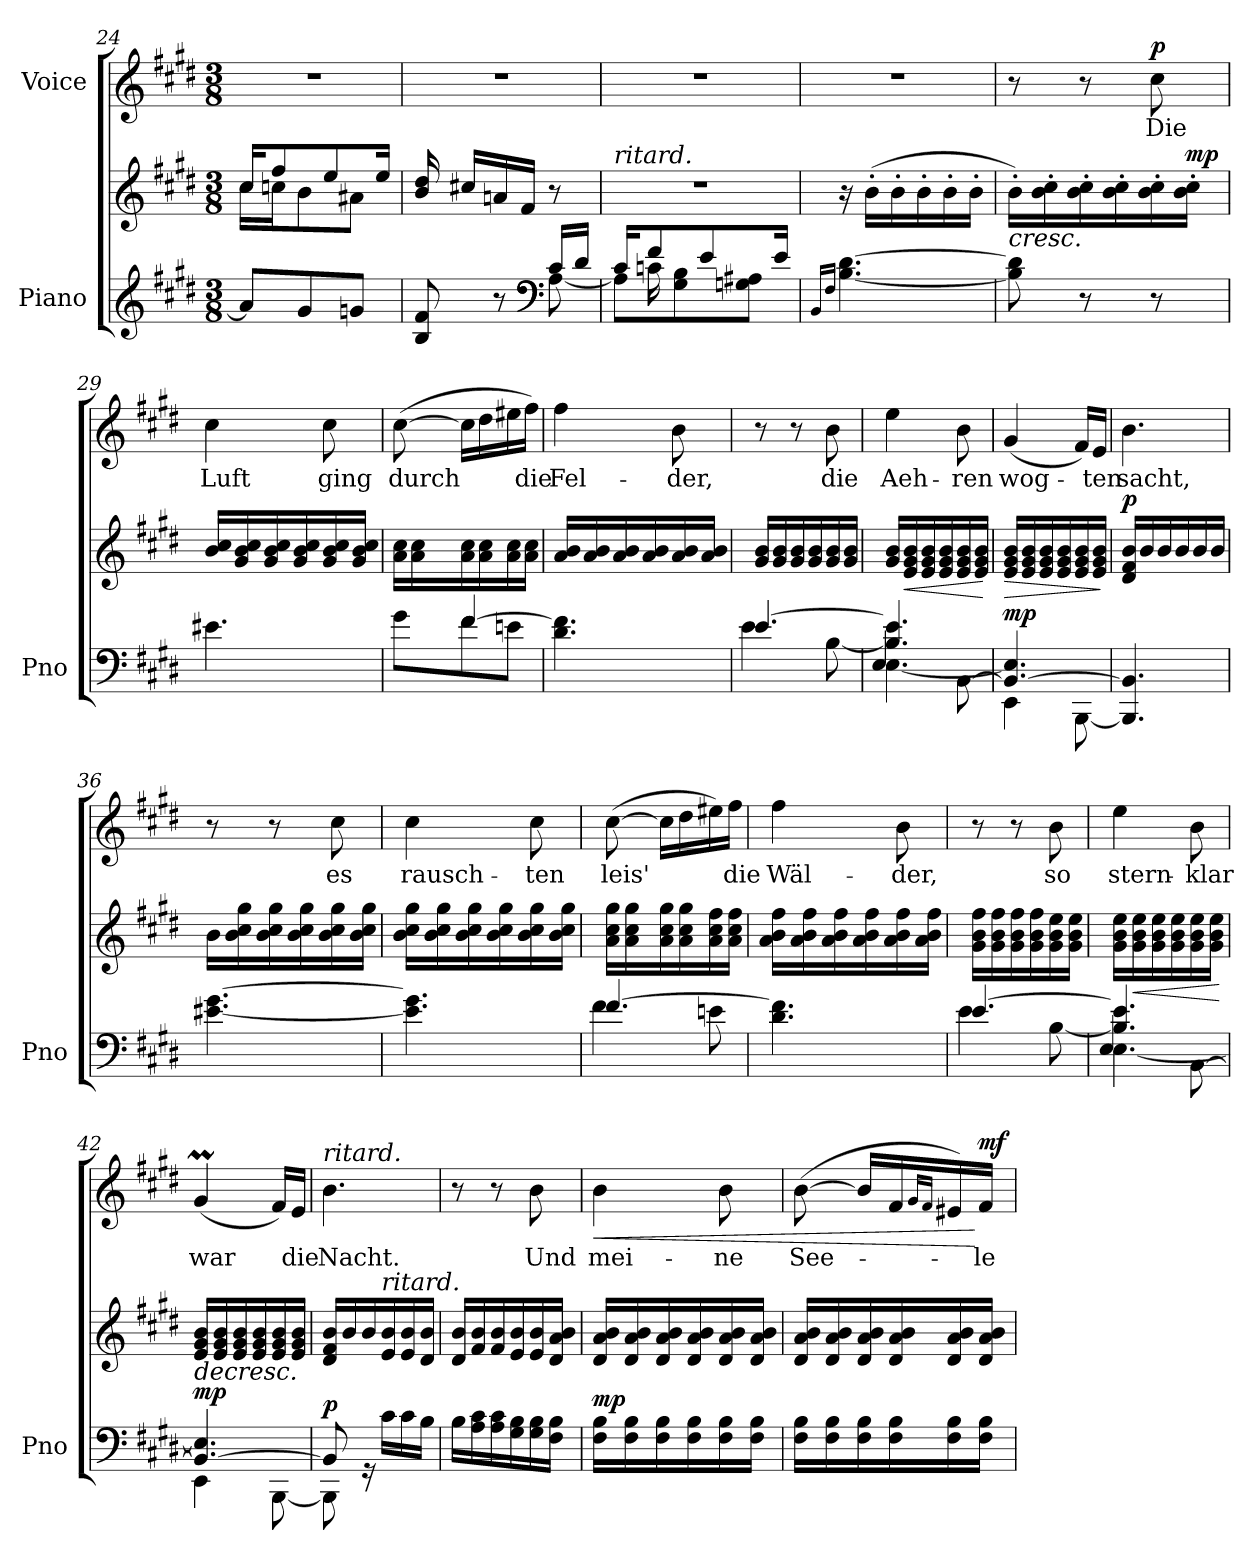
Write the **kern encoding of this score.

**kern	**kern	**dynam	**kern	**text	**dynam
*part2	*part2	*part2	*part1	*part1	*part1
*staff3	*staff2	*staff2/3	*staff1	*staff1	*staff1
*I"Piano	*	*	*I"Voice	*	*
*I'Pno	*	*	*	*	*
*clefG2	*clefG2	*	*clefG2	*	*
*k[f#c#g#d#]	*k[f#c#g#d#]	*	*k[f#c#g#d#]	*	*
*M3/8	*M3/8	*	*M3/8	*	*
=24	=24	=24	=24	=24	=24
*	*^	*	*	*	*
8a/L]	16cc#/KL	16cc#\LL	.	4.r	.	.
.	8ff#/	16ccn\J	.	.	.	.
8g#/	.	8b\	.	.	.	.
.	8ee/	.	.	.	.	.
8gn/J	.	8a#X\J	.	.	.	.
.	16ee/Jk	.	.	.	.	.
*	*v	*v	*	*	*	*
=25	=25	=25	=25	=25	=25
*^	*	*	*	*	*
8B/ 8f#/	8ryy	16b/ 16dd#/	.	4.r	.	.
.	.	(>16cc#X/LL	.	.	.	.
8r	8ryy	16an/	.	.	.	.
.	.	16f#/JJ	.	.	.	.
*clefF4	*	*	*	*	*	*
16c#/LL	[8A\	8r	.	.	.	.
16d#/JJ	.	.	.	.	.	.
*v	*v	*	*	*	*	*
=26	=26	=26	=26	=26	=26
*	*	*	*MM27	*	*
*^	*	*	*	*	*
*	*^	*	*	*	*	*
!	!	!	!LO:TX:a:i:t=ritard.	!	!	!	!
16c#/KL	8A\L]	16ryy	4.r	.	4.r	.	.
8f#/	.	16cn\	.	.	.	.	.
.	8G#\ 8B\	4ryy	.	.	.	.	.
8e/	.	.	.	.	.	.	.
.	8Gn\ 8A#X\J	.	.	.	.	.	.
16e/Jk	.	.	.	.	.	.	.
*v	*v	*v	*	*	*	*	*
=27	=27	=27	=27	=27	=27
16qBB/LL	.	.	.	.	.
16qF#/JJ	.	.	.	.	.
[4.B\ [4.d#\)	16r	.	4.r	.	.
.	(>16b'\LL	.	.	.	.
.	16b'\	.	.	.	.
.	16b'\	.	.	.	.
.	16b'\	.	.	.	.
.	16b'\JJ	.	.	.	.
!!LO:LB:g=z
=28	=28	=28	=28	=28	=28
!	!	!LO:HP:b	!	!	!
8B\] 8d#\]	16b'\LL)	<	8r	.	.
.	16b\' 16cc#\'	.	.	.	.
8r	16b\' 16cc#\'	.	8r	.	.
.	16b\' 16cc#\'	.	.	.	.
*	*	*	*MM30	*	*
!	!	!	!	!LO:LY:b	!LO:DY:a
8r	16b\' 16cc#\'	.	8cc#\	Die	p
!	!	!LO:DY:a	!	!	!
.	16b\' 16cc#\'JJ	mp	.	.	.
.	.	[	.	.	.
=29	=29	=29	=29	=29	=29
!	!	!	!	!LO:LY:b	!
4.e#X\	16b/ 16cc#/LL	.	4cc#\	Luft	.
.	16g#/ 16b/ 16cc#/	.	.	.	.
.	16g#/ 16b/ 16cc#/	.	.	.	.
.	16g#/ 16b/ 16cc#/	.	.	.	.
!	!	!	!	!LO:LY:b	!
.	16g#/ 16b/ 16cc#/	.	8cc#\	ging	.
.	16g#/ 16b/ 16cc#/JJ	.	.	.	.
=30	=30	=30	=30	=30	=30
*^	*	*	*	*	*
!	!	!	!	!	!LO:LY:b	!
8ryy	8g#\L	16a\ 16cc#\LL	.	(>[8cc#\	durch	.
.	.	16a\ 16cc#\	.	.	.	.
[4f#/	8f#\	16a\ 16cc#\	.	16cc#\LL]	.	.
.	.	16a\ 16cc#\	.	16dd#\	.	.
.	8en\J	16a\ 16cc#\	.	16ee#X\	.	.
!	!	!	!	!	!LO:LY:b	!
.	.	16a\ 16cc#\JJ	.	16ff#\JJ)	die	.
*v	*v	*	*	*	*	*
=31	=31	=31	=31	=31	=31
!	!	!	!	!LO:LY:b	!
4.d#\ 4.f#\]	16a/ 16b/LL	.	4ff#\	Fel-	.
.	16a/ 16b/	.	.	.	.
.	16a/ 16b/	.	.	.	.
.	16a/ 16b/	.	.	.	.
!	!	!	!	!LO:LY:b	!
.	16a/ 16b/	.	8b\	-der,	.
.	16a/ 16b/JJ	.	.	.	.
=32	=32	=32	=32	=32	=32
*^	*	*	*	*	*
[4.e/	4e\	16g#/ 16b/LL	.	8r	.	.
.	.	16g#/ 16b/	.	.	.	.
.	.	16g#/ 16b/	.	8r	.	.
.	.	16g#/ 16b/	.	.	.	.
!	!	!	!	!	!LO:LY:b	!
.	[8B\	16g#/ 16b/	.	8b\	die	.
.	.	16g#/ 16b/JJ	.	.	.	.
=33	=33	=33	=33	=33	=33	=33
*	*^	*	*	*	*	*
!	!	!	!	!	!	!LO:LY:b	!
4.B/] 4.e/]	[4.E\	4E/	16g#/ 16b/LL	.	4ee\	Aeh-	.
!	!	!	!	!LO:HP:b	!	!	!
.	.	.	16e/ 16g#/ 16b/	<	.	.	.
.	.	.	16e/ 16g#/ 16b/	.	.	.	.
.	.	.	16e/ 16g#/ 16b/	.	.	.	.
!	!	!	!	!	!	!LO:LY:b	!
.	.	[8BB\	16e/ 16g#/ 16b/	.	8b\	-ren	.
.	.	.	16e/ 16g#/ 16b/JJ	.	.	.	.
*v	*v	*v	*	*	*	*	*
.	.	[	.	.	.
=34	=34	=34	=34	=34	=34
*^	*	*	*	*	*
!	!	!	!LO:HP:b	!	!LO:LY:b	!
!	!	!	!LO:DY:n=1:a=2	!	!	!
4.BB/_ 4.E/]	4EE\	16e/ 16g#/ 16b/LL	> mp	(<4g#/	wog-	.
.	.	16e/ 16g#/ 16b/	.	.	.	.
.	.	16e/ 16g#/ 16b/	.	.	.	.
.	.	16e/ 16g#/ 16b/	.	.	.	.
.	[8BBB\	16e/ 16g#/ 16b/	.	16f#/LL)	.	.
!	!	!	!	!	!LO:LY:b	!
.	.	16e/ 16g#/ 16b/JJ	.	16e/JJ	-ten	.
*v	*v	*	*	*	*	*
.	.	]	.	.	.
!!LO:PB:g=z
=35	=35	=35	=35	=35	=35
!	!	!LO:DY:a	!	!LO:LY:b	!
4.BBB/] 4.BB/]	16d#/ 16f#/ 16b/LL	p	4.b\	sacht,	.
.	16b/	.	.	.	.
.	16b/	.	.	.	.
.	16b/	.	.	.	.
.	16b/	.	.	.	.
.	16b/JJ	.	.	.	.
=36	=36	=36	=36	=36	=36
[4.e#X\ [4.g#\	16b\LL	.	8r	.	.
.	16b\ 16cc#\ 16gg#\	.	.	.	.
.	16b\ 16cc#\ 16gg#\	.	8r	.	.
.	16b\ 16cc#\ 16gg#\	.	.	.	.
!	!	!	!	!LO:LY:b	!
.	16b\ 16cc#\ 16gg#\	.	8cc#\	es	.
.	16b\ 16cc#\ 16gg#\JJ	.	.	.	.
=37	=37	=37	=37	=37	=37
!	!	!	!	!LO:LY:b	!
4.e#\] 4.g#\]	16b\ 16cc#\ 16gg#\LL	.	4cc#\	rausch-	.
.	16b\ 16cc#\ 16gg#\	.	.	.	.
.	16b\ 16cc#\ 16gg#\	.	.	.	.
.	16b\ 16cc#\ 16gg#\	.	.	.	.
!	!	!	!	!LO:LY:b	!
.	16b\ 16cc#\ 16gg#\	.	8cc#\	-ten	.
.	16b\ 16cc#\ 16gg#\JJ	.	.	.	.
=38	=38	=38	=38	=38	=38
*^	*	*	*	*	*
!	!	!	!	!	!LO:LY:b	!
[4.f#/	4f#\	16a\ 16cc#\ 16gg#\LL	.	(>[8cc#\	leis'	.
.	.	16a\ 16cc#\ 16gg#\	.	.	.	.
.	.	16a\ 16cc#\ 16gg#\	.	16cc#\LL]	.	.
.	.	16a\ 16cc#\ 16gg#\	.	16dd#\	.	.
.	8en\	16a\ 16cc#\ 16ff#\	.	16ee#X\)	.	.
!	!	!	!	!	!LO:LY:b	!
.	.	16a\ 16cc#\ 16ff#\JJ	.	16ff#\JJ	die	.
*v	*v	*	*	*	*	*
=39	=39	=39	=39	=39	=39
!	!	!	!	!LO:LY:b	!
4.d#\ 4.f#\]	16a\ 16b\ 16ff#\LL	.	4ff#\	Wäl-	.
.	16a\ 16b\ 16ff#\	.	.	.	.
.	16a\ 16b\ 16ff#\	.	.	.	.
.	16a\ 16b\ 16ff#\	.	.	.	.
!	!	!	!	!LO:LY:b	!
.	16a\ 16b\ 16ff#\	.	8b\	-der,	.
.	16a\ 16b\ 16ff#\JJ	.	.	.	.
=40	=40	=40	=40	=40	=40
*^	*	*	*	*	*
[4.e/	4e\	16g#\ 16b\ 16ff#\LL	.	8r	.	.
.	.	16g#\ 16b\ 16ff#\	.	.	.	.
.	.	16g#\ 16b\ 16ff#\	.	8r	.	.
.	.	16g#\ 16b\ 16ff#\	.	.	.	.
!	!	!	!	!	!LO:LY:b	!
.	[8B\	16g#\ 16b\ 16ee\	.	8b\	so	.
.	.	16g#\ 16b\ 16ee\JJ	.	.	.	.
!!LO:LB:g=z
=41	=41	=41	=41	=41	=41	=41
*	*^	*	*	*	*	*
!	!	!	!	!	!	!LO:LY:b	!
4.B/] 4.e/]	[4.E\	4E/	16g#\ 16b\ 16ee\LL	.	4ee\	stern-	.
!	!	!	!	!LO:HP:b	!	!	!
.	.	.	16g#\ 16b\ 16ee\	<	.	.	.
.	.	.	16g#\ 16b\ 16ee\	.	.	.	.
.	.	.	16g#\ 16b\ 16ee\	.	.	.	.
!	!	!	!	!	!	!LO:LY:b	!
.	.	[8BB\	16g#\ 16b\ 16ee\	.	8b\	-klar	.
.	.	.	16g#\ 16b\ 16ee\JJ	.	.	.	.
*v	*v	*v	*	*	*	*	*
.	.	[	.	.	.
=42	=42	=42	=42	=42	=42
*^	*	*	*	*	*
!	!	!	!LO:HP:b	!	!LO:LY:b	!
!	!	!	!LO:DY:n=1:a=2	!	!	!
4.BB/_ 4.E/]	4EE\	16e/ 16g#/ 16b/LL	> mp	(<4g#m/	war	.
.	.	16e/ 16g#/ 16b/	.	.	.	.
.	.	16e/ 16g#/ 16b/	.	.	.	.
.	.	16e/ 16g#/ 16b/	.	.	.	.
.	[8BBB\	16e/ 16g#/ 16b/	.	16f#/LL)	.	.
!	!	!	!	!	!LO:LY:b	!
.	.	16e/ 16g#/ 16b/JJ	.	16e/JJ	die	.
=43	=43	=43	=43	=43	=43	=43
*	*	*	*	*MM28	*	*
!	!	!	!	!LO:TX:a:i:t=ritard.	!	!
!	!	!	!LO:DY:a=2	!	!LO:LY:b	!
8BB/]	8BBB\]	16d#/ 16f#/ 16b/LL	p	4.b\	Nacht.	.
.	.	16b/	]	.	.	.
16rGG	4ryy	16b/	.	.	.	.
!	!	!LO:TX:a:i:t=ritard.	!	!	!	!
16c#\LL	.	16e/ 16b/	.	.	.	.
16c#\	.	16e/ 16b/	.	.	.	.
16B\JJ	.	16d#/ 16b/JJ	.	.	.	.
*v	*v	*	*	*	*	*
=44	=44	=44	=44	=44	=44
16B\LL	16d#/ 16b/LL	.	8r	.	.
16A\ 16c#\	16f#/ 16b/	.	.	.	.
16A\ 16c#\	16f#/ 16b/	.	8r	.	.
16G#\ 16B\	16e/ 16b/	.	.	.	.
!	!	!	!	!LO:LY:b	!
16G#\ 16B\	16e/ 16b/	.	8b\	Und	.
16F#\ 16B\JJ	16d#/ 16a/ 16b/JJ	.	.	.	.
=45	=45	=45	=45	=45	=45
!	!	!LO:DY:a=2	!	!LO:LY:b	!LO:HP:b
16F#\ 16B\LL	16d#/ 16a/ 16b/LL	mp	4b\	mei-	<
16F#\ 16B\	16d#/ 16a/ 16b/	.	.	.	.
16F#\ 16B\	16d#/ 16a/ 16b/	.	.	.	.
16F#\ 16B\	16d#/ 16a/ 16b/	.	.	.	.
!	!	!	!	!LO:LY:b	!
16F#\ 16B\	16d#/ 16a/ 16b/	.	8b\	-ne	.
16F#\ 16B\JJ	16d#/ 16a/ 16b/JJ	.	.	.	.
=46	=46	=46	=46	=46	=46
!	!	!	!	!LO:LY:b	!
16F#\ 16B\LL	16d#/ 16a/ 16b/LL	.	(>[8b\	See-	.
16F#\ 16B\	16d#/ 16a/ 16b/	.	.	.	.
16F#\ 16B\	16d#/ 16a/ 16b/	.	16b/LL]	.	.
16F#\ 16B\	16d#/ 16a/ 16b/	.	16f#/	.	.
.	.	.	16qg#/LL	.	.
.	.	.	16qf#/JJ	.	.
16F#\ 16B\	16d#/ 16a/ 16b/	.	16e#X/)	.	.
!	!	!	!	!LO:LY:b	!LO:DY:n=1:a
16F#\ 16B\JJ	16d#/ 16a/ 16b/JJ	.	16f#/JJ	-le	[ mf
=	=	=	=	=	=
*-	*-	*-	*-	*-	*-
